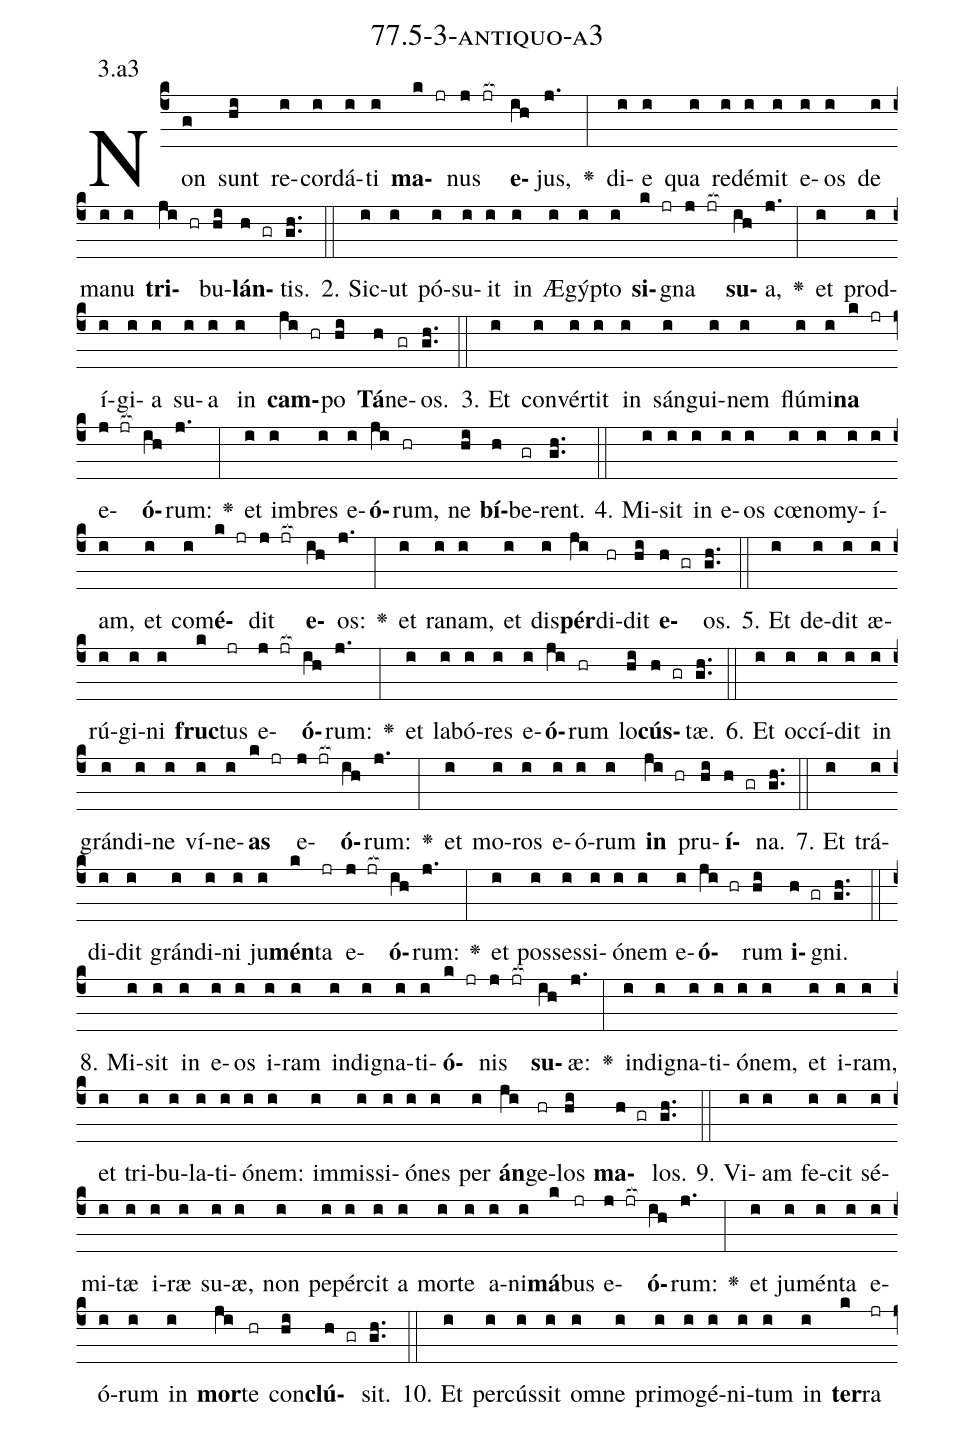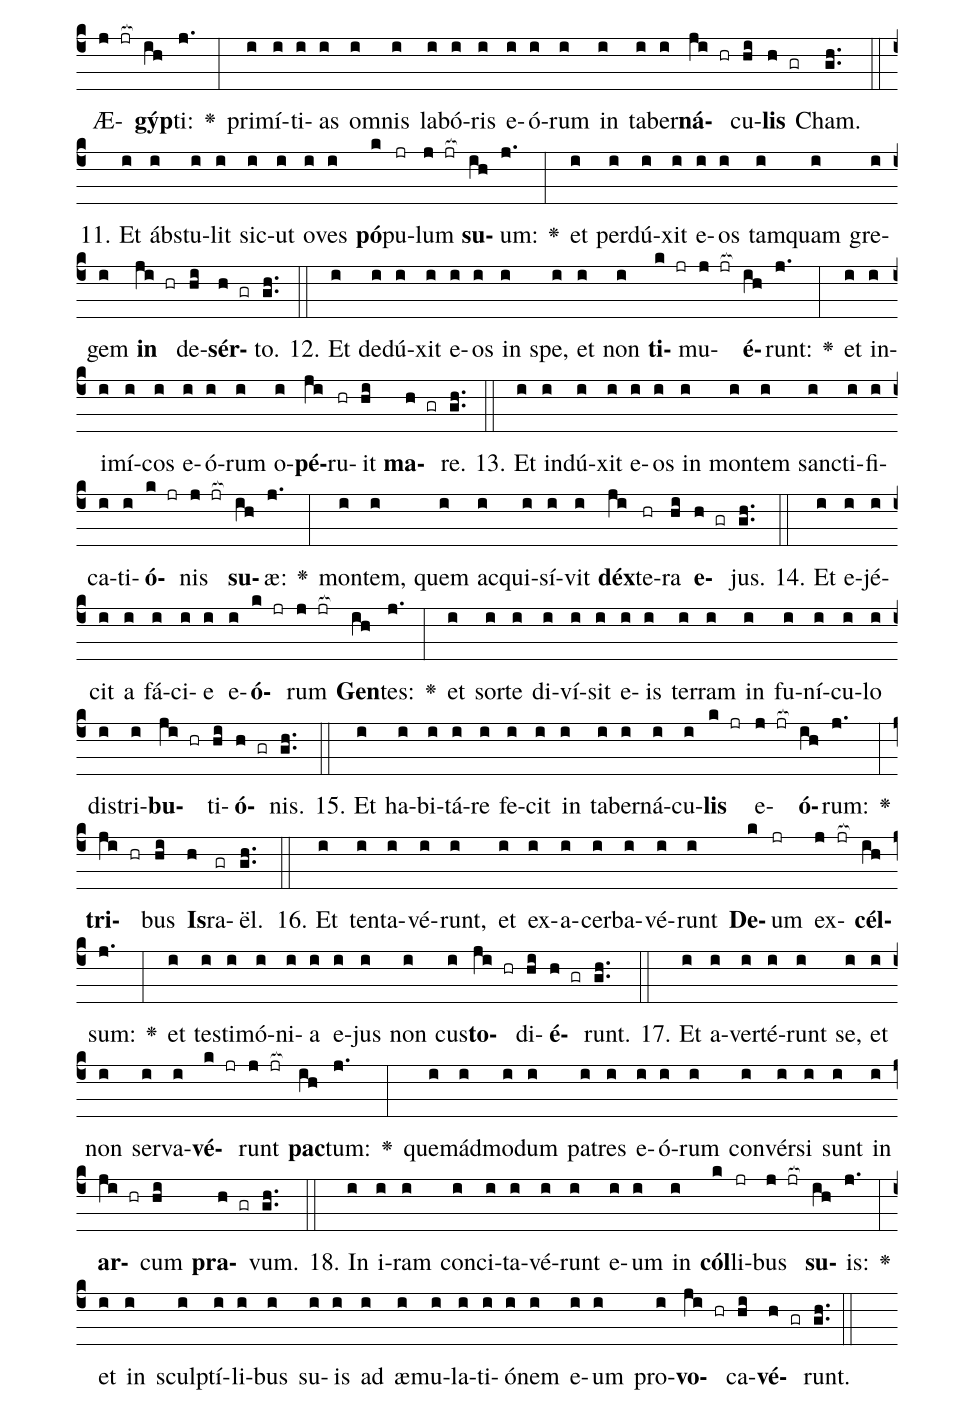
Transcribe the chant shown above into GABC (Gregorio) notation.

name: 77.5-3-antiquo-a3;
annotation: 3.a3;
%%
(c4)Non(g) sunt(hi) re(i)cor(i)dá(i)ti(i) <b>ma</b>(k jr)nus(j jr[ocb:1{]) <b>e</b>(ih[ocb:0}])jus,(j.) <v>\greheightstar</v>(:) di(i)e(i) qua(i) red(i)é(i)mit(i) e(i)os(i) de(i) ma(i)nu(i) <b>tri</b>(ji hr)bu(hi)<b>lán</b>(h gr)tis.(gh..) (::)
2. Sic(i)ut(i) pó(i)su(i)it(i) in(i) Æ(i)gýp(i)to(i) <b>si</b>(k jr)gna(j jr[ocb:1{]) <b>su</b>(ih[ocb:0}])a,(j.) <v>\greheightstar</v>(:) et(i) prod(i)í(i)gi(i)a(i) su(i)a(i) in(i) <b>cam</b>(ji hr)po(hi) <b>Tá</b>(h)ne(gr)os.(gh..) (::)
3. Et(i) con(i)vér(i)tit(i) in(i) sán(i)gui(i)nem(i) flú(i)mi(i)<b>na</b>(k jr) e(j jr[ocb:1{])<b>ó</b>(ih[ocb:0}])rum:(j.) <v>\greheightstar</v>(:) et(i) im(i)bres(i) e(i)<b>ó</b>(ji)rum,(hr) ne(hi) <b>bí</b>(h)be(gr)rent.(gh..) (::)
4. Mi(i)sit(i) in(i) e(i)os(i) cœ(i)no(i)my(i)í(i)am,(i) et(i) com(i)<b>é</b>(k jr)dit(j jr[ocb:1{]) <b>e</b>(ih[ocb:0}])os:(j.) <v>\greheightstar</v>(:) et(i) ra(i)nam,(i) et(i) dis(i)<b>pér</b>(ji)di(hr)dit(hi) <b>e</b>(h gr)os.(gh..) (::)
5. Et(i) de(i)dit(i) æ(i)rú(i)gi(i)ni(i) <b>fruc</b>(k)tus(jr) e(j jr[ocb:1{])<b>ó</b>(ih[ocb:0}])rum:(j.) <v>\greheightstar</v>(:) et(i) la(i)bó(i)res(i) e(i)<b>ó</b>(ji)rum(hr) lo(hi)<b>cús</b>(h gr)tæ.(gh..) (::)
6. Et(i) oc(i)cí(i)dit(i) in(i) grán(i)di(i)ne(i) ví(i)ne(i)<b>as</b>(k jr) e(j jr[ocb:1{])<b>ó</b>(ih[ocb:0}])rum:(j.) <v>\greheightstar</v>(:) et(i) mo(i)ros(i) e(i)ó(i)rum(i) <b>in</b>(ji hr) pru(hi)<b>í</b>(h gr)na.(gh..) (::)
7. Et(i) trá(i)di(i)dit(i) grán(i)di(i)ni(i) ju(i)<b>mén</b>(k)ta(jr) e(j jr[ocb:1{])<b>ó</b>(ih[ocb:0}])rum:(j.) <v>\greheightstar</v>(:) et(i) pos(i)ses(i)si(i)ó(i)nem(i) e(i)<b>ó</b>(ji hr)rum(hi) <b>i</b>(h gr)gni.(gh..) (::)
8. Mi(i)sit(i) in(i) e(i)os(i) i(i)ram(i) in(i)di(i)gna(i)ti(i)<b>ó</b>(k jr)nis(j jr[ocb:1{]) <b>su</b>(ih[ocb:0}])æ:(j.) <v>\greheightstar</v>(:) in(i)di(i)gna(i)ti(i)ó(i)nem,(i) et(i) i(i)ram,(i) et(i) tri(i)bu(i)la(i)ti(i)ó(i)nem:(i) im(i)mis(i)si(i)ó(i)nes(i) per(i) <b>án</b>(ji)ge(hr)los(hi) <b>ma</b>(h gr)los.(gh..) (::)
9. Vi(i)am(i) fe(i)cit(i) sé(i)mi(i)tæ(i) i(i)ræ(i) su(i)æ,(i) non(i) pe(i)pér(i)cit(i) a(i) mor(i)te(i) a(i)ni(i)<b>má</b>(k)bus(jr) e(j jr[ocb:1{])<b>ó</b>(ih[ocb:0}])rum:(j.) <v>\greheightstar</v>(:) et(i) ju(i)mén(i)ta(i) e(i)ó(i)rum(i) in(i) <b>mor</b>(ji)te(hr) con(hi)<b>clú</b>(h gr)sit.(gh..) (::)
10. Et(i) per(i)cús(i)sit(i) om(i)ne(i) pri(i)mo(i)gé(i)ni(i)tum(i) in(i) <b>ter</b>(k)ra(jr) Æ(j jr[ocb:1{])<b>gýp</b>(ih[ocb:0}])ti:(j.) <v>\greheightstar</v>(:) pri(i)mí(i)ti(i)as(i) om(i)nis(i) la(i)bó(i)ris(i) e(i)ó(i)rum(i) in(i) ta(i)ber(i)<b>ná</b>(ji hr)cu(hi)<b>lis</b>(h gr) Cham.(gh..) (::)
11. Et(i) ábs(i)tu(i)lit(i) sic(i)ut(i) o(i)ves(i) <b>pó</b>(k)pu(jr)lum(j jr[ocb:1{]) <b>su</b>(ih[ocb:0}])um:(j.) <v>\greheightstar</v>(:) et(i) per(i)dú(i)xit(i) e(i)os(i) tam(i)quam(i) gre(i)gem(i) <b>in</b>(ji hr) de(hi)<b>sér</b>(h gr)to.(gh..) (::)
12. Et(i) de(i)dú(i)xit(i) e(i)os(i) in(i) spe,(i) et(i) non(i) <b>ti</b>(k jr)mu(j jr[ocb:1{])<b>é</b>(ih[ocb:0}])runt:(j.) <v>\greheightstar</v>(:) et(i) in(i)i(i)mí(i)cos(i) e(i)ó(i)rum(i) o(i)<b>pé</b>(ji)ru(hr)it(hi) <b>ma</b>(h gr)re.(gh..) (::)
13. Et(i) in(i)dú(i)xit(i) e(i)os(i) in(i) mon(i)tem(i) sanc(i)ti(i)fi(i)ca(i)ti(i)<b>ó</b>(k jr)nis(j jr[ocb:1{]) <b>su</b>(ih[ocb:0}])æ:(j.) <v>\greheightstar</v>(:) mon(i)tem,(i) quem(i) ac(i)qui(i)sí(i)vit(i) <b>déx</b>(ji)te(hr)ra(hi) <b>e</b>(h gr)jus.(gh..) (::)
14. Et(i) e(i)jé(i)cit(i) a(i) fá(i)ci(i)e(i) e(i)<b>ó</b>(k jr)rum(j jr[ocb:1{]) <b>Gen</b>(ih[ocb:0}])tes:(j.) <v>\greheightstar</v>(:) et(i) sor(i)te(i) di(i)ví(i)sit(i) e(i)is(i) ter(i)ram(i) in(i) fu(i)ní(i)cu(i)lo(i) dis(i)tri(i)<b>bu</b>(ji hr)ti(hi)<b>ó</b>(h gr)nis.(gh..) (::)
15. Et(i) ha(i)bi(i)tá(i)re(i) fe(i)cit(i) in(i) ta(i)ber(i)ná(i)cu(i)<b>lis</b>(k jr) e(j jr[ocb:1{])<b>ó</b>(ih[ocb:0}])rum:(j.) <v>\greheightstar</v>(:) <b>tri</b>(ji hr)bus(hi) <b>Is</b>(h)ra(gr)ël.(gh..) (::)
16. Et(i) ten(i)ta(i)vé(i)runt,(i) et(i) ex(i)a(i)cer(i)ba(i)vé(i)runt(i) <b>De</b>(k)um(jr) ex(j jr[ocb:1{])<b>cél</b>(ih[ocb:0}])sum:(j.) <v>\greheightstar</v>(:) et(i) tes(i)ti(i)mó(i)ni(i)a(i) e(i)jus(i) non(i) cus(i)<b>to</b>(ji hr)di(hi)<b>é</b>(h gr)runt.(gh..) (::)
17. Et(i) a(i)ver(i)té(i)runt(i) se,(i) et(i) non(i) ser(i)va(i)<b>vé</b>(k jr)runt(j jr[ocb:1{]) <b>pac</b>(ih[ocb:0}])tum:(j.) <v>\greheightstar</v>(:) quem(i)ád(i)mo(i)dum(i) pa(i)tres(i) e(i)ó(i)rum(i) con(i)vér(i)si(i) sunt(i) in(i) <b>ar</b>(ji hr)cum(hi) <b>pra</b>(h gr)vum.(gh..) (::)
18. In(i) i(i)ram(i) con(i)ci(i)ta(i)vé(i)runt(i) e(i)um(i) in(i) <b>cól</b>(k)li(jr)bus(j jr[ocb:1{]) <b>su</b>(ih[ocb:0}])is:(j.) <v>\greheightstar</v>(:) et(i) in(i) sculp(i)tí(i)li(i)bus(i) su(i)is(i) ad(i) æ(i)mu(i)la(i)ti(i)ó(i)nem(i) e(i)um(i) pro(i)<b>vo</b>(ji hr)ca(hi)<b>vé</b>(h gr)runt.(gh..) (::)
